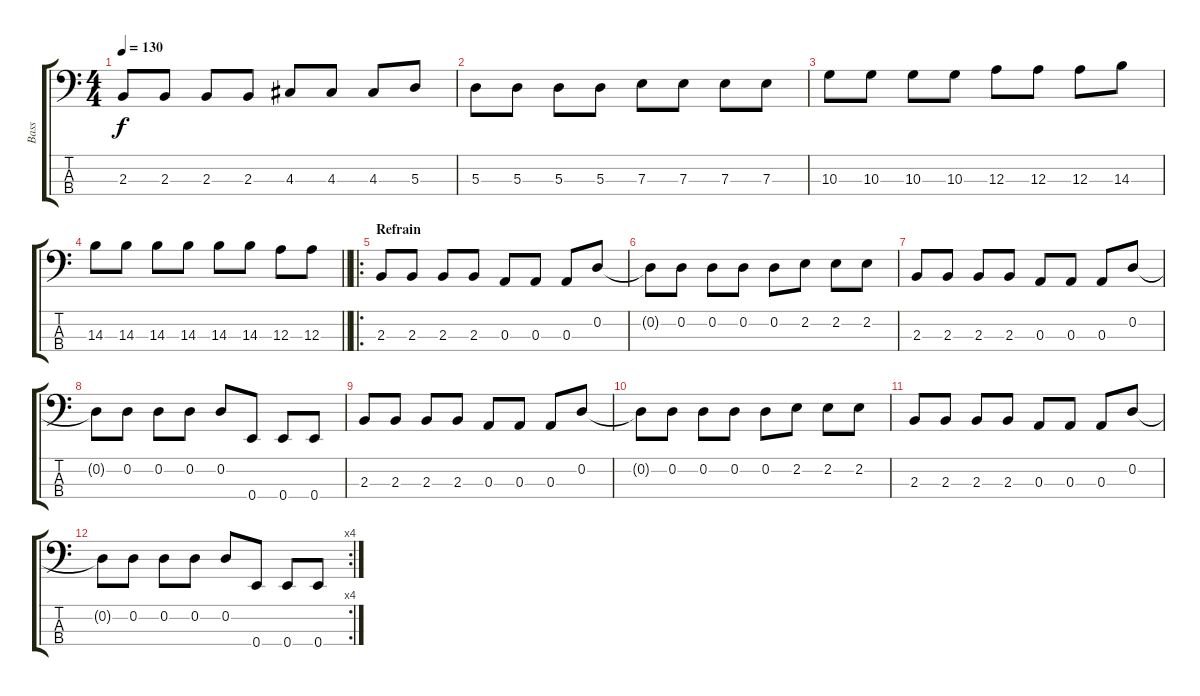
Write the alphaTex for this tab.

\track ("Bass" "Bass") {instrument electricbassfinger}
\staff {score tabs}
\tuning (G2 D2 A1 E1) {hide}
\ts (4 4)
\tempo 130
\clef f4
\ks c
2.3.8{dy f} 2.3.8 2.3.8 2.3.8 4.3.8 4.3.8 4.3.8 5.3.8 |
5.3.8 5.3.8 5.3.8 5.3.8 7.3.8 7.3.8 7.3.8 7.3.8 |
10.3.8 10.3.8 10.3.8 10.3.8 12.3.8 12.3.8 12.3.8 14.3.8 |
\barLineRight lightlight
14.3.8 14.3.8 14.3.8 14.3.8 14.3.8 14.3.8 12.3.8 12.3.8 |
\ro
\section ("" "Refrain")
2.3.8 2.3.8 2.3.8 2.3.8 0.3.8 0.3.8 0.3.8 0.2.8 |
0.2{t}.8 0.2.8 0.2.8 0.2.8 0.2.8 2.2.8 2.2.8 2.2.8 |
2.3.8 2.3.8 2.3.8 2.3.8 0.3.8 0.3.8 0.3.8 0.2.8 |
0.2{t}.8 0.2.8 0.2.8 0.2.8 0.2.8 0.4.8 0.4.8 0.4.8 |
2.3.8 2.3.8 2.3.8 2.3.8 0.3.8 0.3.8 0.3.8 0.2.8 |
0.2{t}.8 0.2.8 0.2.8 0.2.8 0.2.8 2.2.8 2.2.8 2.2.8 |
2.3.8 2.3.8 2.3.8 2.3.8 0.3.8 0.3.8 0.3.8 0.2.8 |
\rc 4
0.2{t}.8 0.2.8 0.2.8 0.2.8 0.2.8 0.4.8 0.4.8 0.4.8
